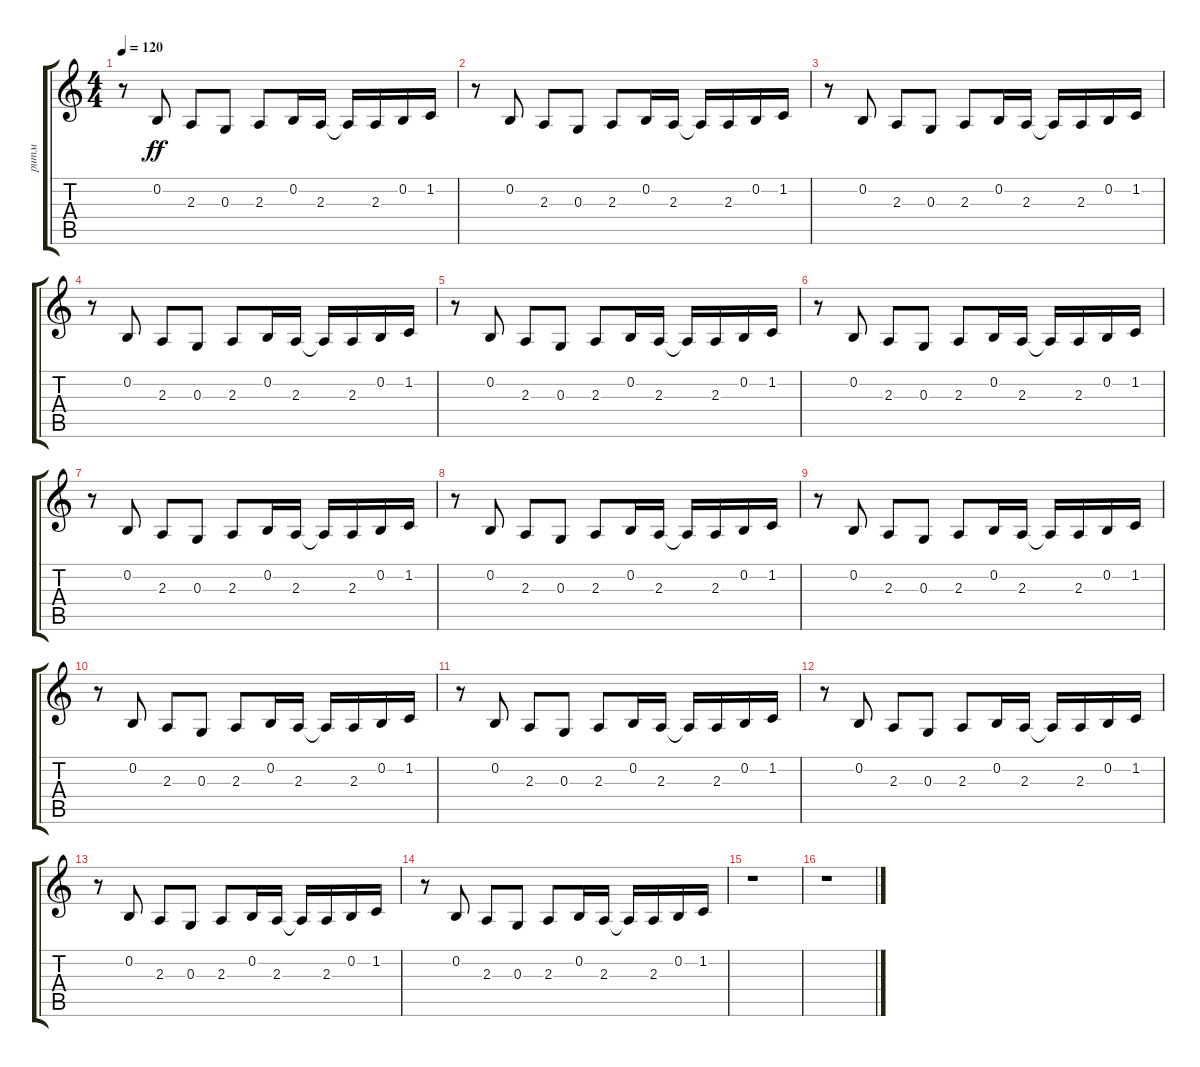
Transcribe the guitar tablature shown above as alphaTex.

\track ("ритм" "ритм") {instrument acousticgrandpiano}
\staff {score tabs}
\tuning (E4 B3 G3 D3 A2 E2) {hide}
\ts (4 4)
\tempo 120
\clef g2
\ks c
r.8{dy ff} 0.2.8 2.3.8 0.3.8 2.3.8 0.2.16 2.3.16 2.3{t}.16 2.3.16 0.2.16 1.2.16 |
r.8 0.2.8 2.3.8 0.3.8 2.3.8 0.2.16 2.3.16 2.3{t}.16 2.3.16 0.2.16 1.2.16 |
r.8 0.2.8 2.3.8 0.3.8 2.3.8 0.2.16 2.3.16 2.3{t}.16 2.3.16 0.2.16 1.2.16 |
r.8 0.2.8 2.3.8 0.3.8 2.3.8 0.2.16 2.3.16 2.3{t}.16 2.3.16 0.2.16 1.2.16 |
r.8 0.2.8 2.3.8 0.3.8 2.3.8 0.2.16 2.3.16 2.3{t}.16 2.3.16 0.2.16 1.2.16 |
r.8 0.2.8 2.3.8 0.3.8 2.3.8 0.2.16 2.3.16 2.3{t}.16 2.3.16 0.2.16 1.2.16 |
r.8 0.2.8 2.3.8 0.3.8 2.3.8 0.2.16 2.3.16 2.3{t}.16 2.3.16 0.2.16 1.2.16 |
r.8 0.2.8 2.3.8 0.3.8 2.3.8 0.2.16 2.3.16 2.3{t}.16 2.3.16 0.2.16 1.2.16 |
r.8 0.2.8 2.3.8 0.3.8 2.3.8 0.2.16 2.3.16 2.3{t}.16 2.3.16 0.2.16 1.2.16 |
r.8 0.2.8 2.3.8 0.3.8 2.3.8 0.2.16 2.3.16 2.3{t}.16 2.3.16 0.2.16 1.2.16 |
r.8 0.2.8 2.3.8 0.3.8 2.3.8 0.2.16 2.3.16 2.3{t}.16 2.3.16 0.2.16 1.2.16 |
r.8 0.2.8 2.3.8 0.3.8 2.3.8 0.2.16 2.3.16 2.3{t}.16 2.3.16 0.2.16 1.2.16 |
r.8 0.2.8 2.3.8 0.3.8 2.3.8 0.2.16 2.3.16 2.3{t}.16 2.3.16 0.2.16 1.2.16 |
r.8 0.2.8 2.3.8 0.3.8 2.3.8 0.2.16 2.3.16 2.3{t}.16 2.3.16 0.2.16 1.2.16 |
r.1 |
r.1
